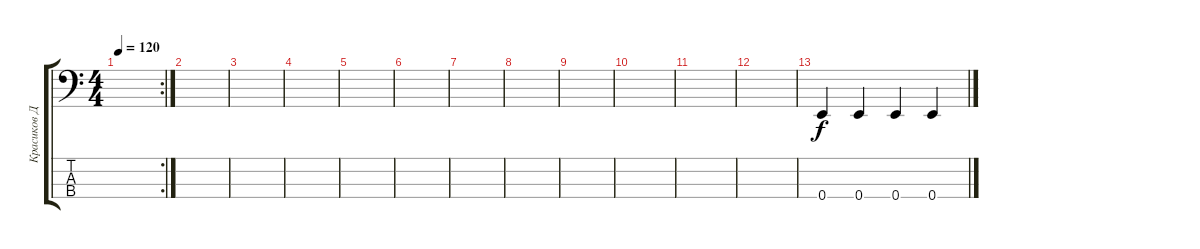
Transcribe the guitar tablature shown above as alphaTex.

\track ("Красиков Д.(2)" "Красиков Д") {instrument slapbass1}
\staff {score tabs}
\tuning (G2 D2 A1 E1) {hide}
\rc 2
\ts (4 4)
\tempo 120
\clef f4
\ks c
|
|
|
|
|
|
|
|
|
|
|
|
0.4.4 0.4.4 0.4.4 0.4.4
